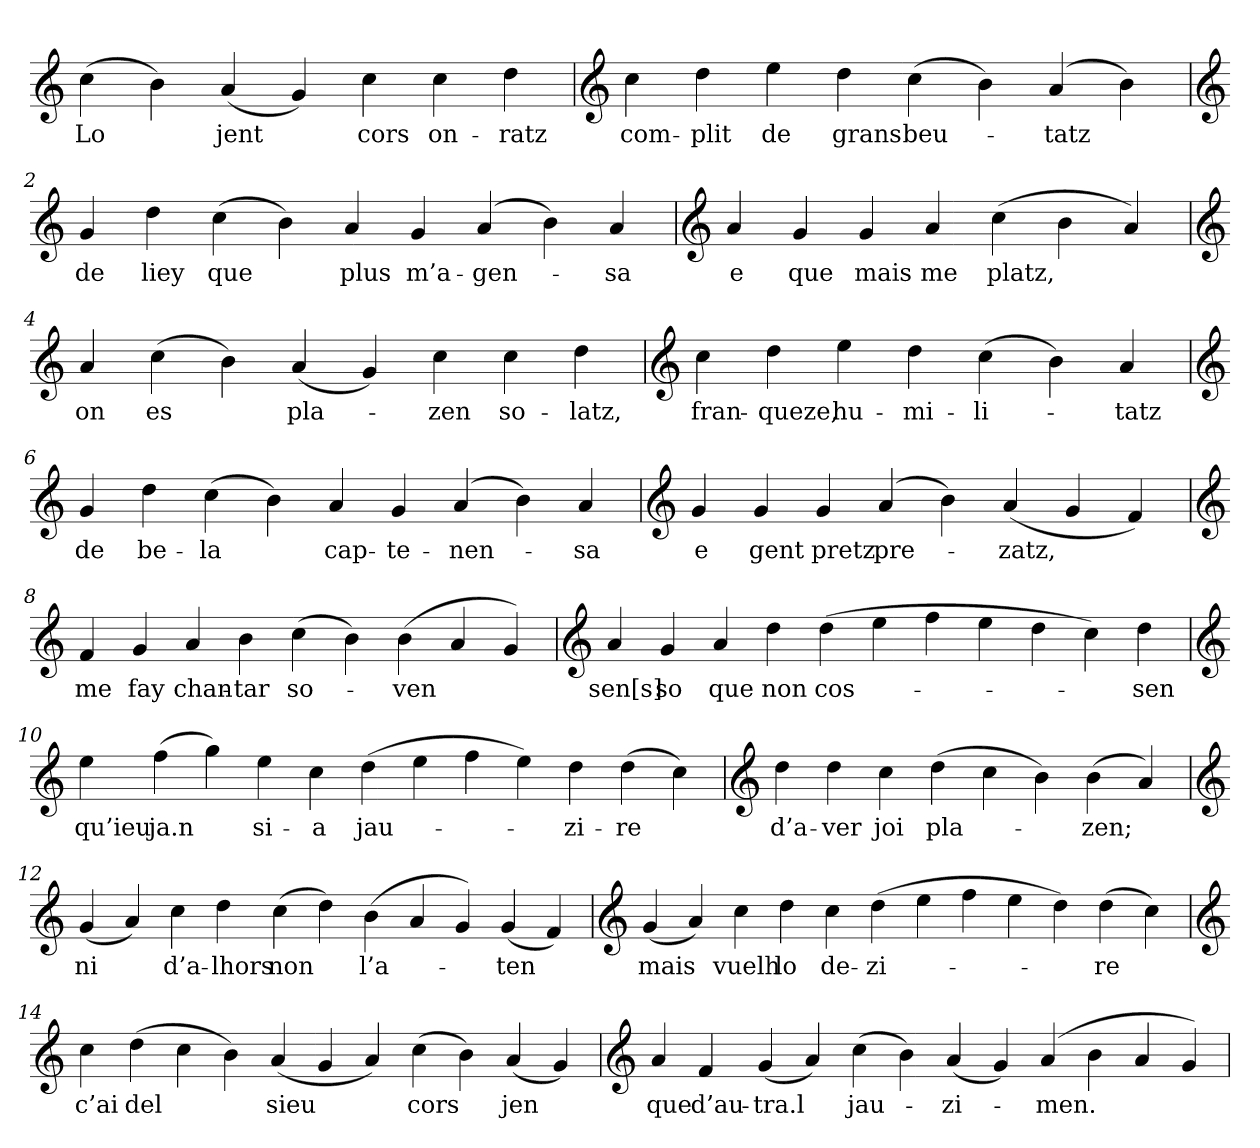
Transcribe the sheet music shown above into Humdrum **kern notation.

**kern	**text
*part1	*part1
*staff1	*staff1
*clefG2	*
=	=
(4cc	Lo
4b)	.
(4a	jent
4g)	.
4cc	cors
4cc	on-
4dd	-ratz
=1	=1
*clefG2	*
4cc	com-
4dd	-plit
4ee	de
4dd	grans
(4cc	beu-
4b)	.
(4a	-tatz
4b)	.
=2	=2
*clefG2	*
4g	de
4dd	liey
(4cc	que
4b)	.
4a	plus
4g	m’a-
(4a	-gen-
4b)	.
4a	-sa
=3	=3
*clefG2	*
4a	e
4g	que
4g	mais
4a	me
(4cc	platz,
4b	.
4a)	.
=4	=4
*clefG2	*
4a	on
(4cc	es
4b)	.
(4a	pla-
4g)	.
4cc	-zen
4cc	so-
4dd	-latz,
=5	=5
*clefG2	*
4cc	fran-
4dd	-queze,
4ee	hu-
4dd	-mi-
(4cc	-li-
4b)	.
4a	-tatz
=6	=6
*clefG2	*
4g	de
4dd	be-
(4cc	-la
4b)	.
4a	cap-
4g	-te-
(4a	-nen-
4b)	.
4a	-sa
=7	=7
*clefG2	*
4g	e
4g	gent
4g	pretz
(4a	pre-
4b)	.
(4a	-zatz,
4g	.
4f)	.
=8	=8
*clefG2	*
4f	me
4g	fay
4a	chan-
4b	-tar
(4cc	so-
4b)	.
(4b	-ven
4a	.
4g)	.
=9	=9
*clefG2	*
4a	sen[s]
4g	so
4a	que
4dd	non
(4dd	cos-
4ee	.
4ff	.
4ee	.
4dd	.
4cc)	.
4dd	-sen
=10	=10
*clefG2	*
4ee	qu’ieu
(4ff	ja.n
4gg)	.
4ee	si-
4cc	-a
(4dd	jau-
4ee	.
4ff	.
4ee)	.
4dd	-zi-
(4dd	-re
4cc)	.
=11	=11
*clefG2	*
4dd	d’a-
4dd	-ver
4cc	joi
(4dd	pla-
4cc	.
4b)	.
(4b	-zen;
4a)	.
=12	=12
*clefG2	*
(4g	ni
4a)	.
4cc	d’a-
4dd	-lhors
(4cc	non
4dd)	.
(4b	l’a-
4a	.
4g)	.
(4g	-ten
4f)	.
=13	=13
*clefG2	*
(4g	mais
4a)	.
4cc	vuelh
4dd	lo
4cc	de-
(4dd	-zi-
4ee	.
4ff	.
4ee	.
4dd)	.
(4dd	-re
4cc)	.
=14	=14
*clefG2	*
4cc	c’ai
(4dd	del
4cc	.
4b)	.
(4a	sieu
4g	.
4a)	.
(4cc	cors
4b)	.
(4a	jen
4g)	.
=15	=15
*clefG2	*
4a	que
4f	d’au-
(4g	-tra.l
4a)	.
(4cc	jau-
4b)	.
(4a	-zi-
4g)	.
(4a	-men.
4b	.
4a	.
4g)	.
=	=
*-	*-
